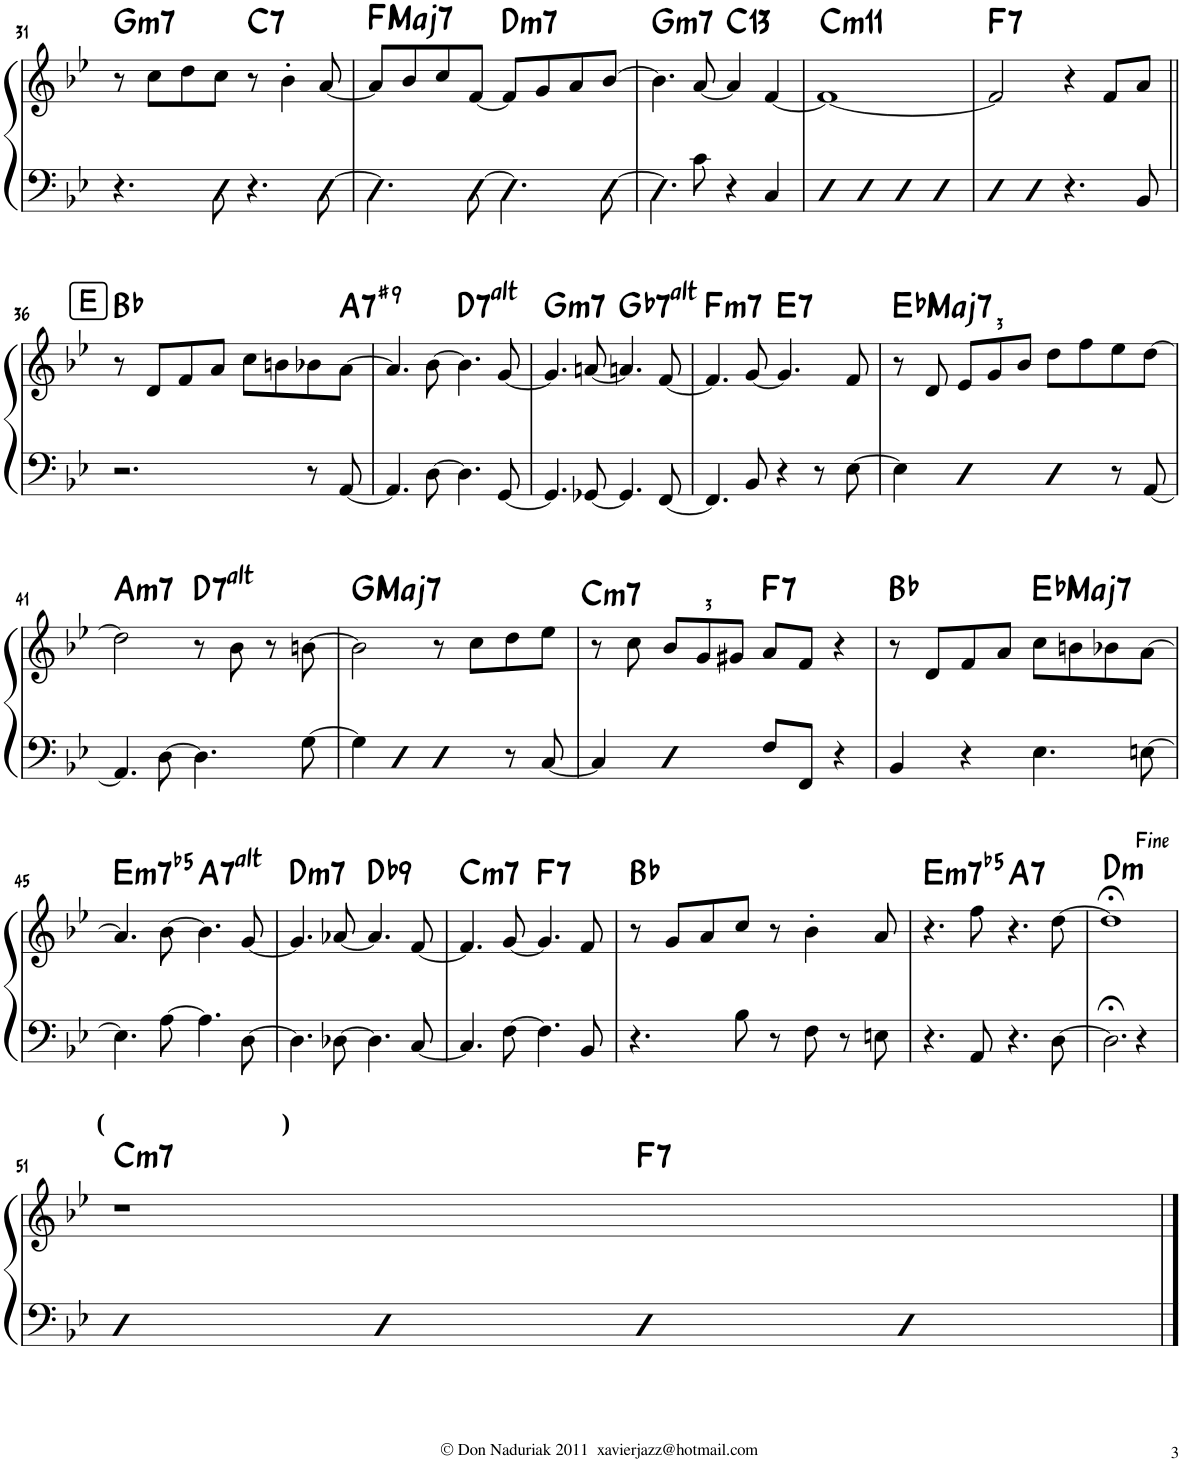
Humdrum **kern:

**kern	**kern	**harte
*part1	*part1	*part1
*staff2	*staff1	*
*I"Piano	*	*
*I'Pno	*	*
!!LO:PB:g=z
*clefF4	*clefG2	*
*k[b-e-]	*k[b-e-]	*
*M4/4	*M4/4	*
=31	=31	=31
!	!	!LO:H:kt=m7
4.r	8r	G:min7
.	8cc\L	.
.	8dd\	.
8D\	8cc\J	.
!	!	!LO:H:kt=7
4.r	8r	C:7
.	4b-'\	.
[8D\	[8a/	.
=32	=32	=32
!	!	!LO:H:kt=Maj7
4.D\]	8a/L]	F:maj7
.	8b-/	.
.	8cc/	.
[8D\	[8f/J	.
!	!	!LO:H:kt=m7
4.D\]	8f/L]	D:min7
.	8g/	.
.	8a/	.
[8D\	[8b-/J	.
=33	=33	=33
!	!	!LO:H:kt=m7
4.D\]	4.b-\]	G:min7
8c\	[8a/	.
!	!	!LO:H:kt=13
4r	4a/]	C:9(11,13)
4C/	[4f/	.
=34	=34	=34
!	!	!LO:H:kt=m11
4D	1f_	C:min9(11)
4D	.	.
4D	.	.
4D	.	.
=35	=35	=35
!	!	!LO:H:kt=7
4D	2f/]	F:7
4D	.	.
4.r	4r	.
.	8f/L	.
8BB-/	8a/J	.
!!LO:LB:g=z
=36||	=36||	=36||
!	!	!LO:H:kt=N.C.
2.r	8r	N
.	8d/L	.
.	8f/	.
.	8a/J	.
.	8cc\L	.
.	8bn\	.
8r	8b-X\	.
!	!	!LO:H:kt=7
[8AA/	[8a\J	A:7(#9)
=37	=37	=37
4.AA/]	4.a/]	.
[8D\	[8b-\	.
!	!	!LO:H:kt=7
4.D\]	4.b-\]	D:(3,b5,#5,b7,b9,#9)
[8GG/	[8g/	.
=38	=38	=38
!	!	!LO:H:kt=m7
4.GG/]	4.g/]	G:min7
[8GG-X/	[8an/	.
!	!	!LO:H:kt=7
4.GG-/]	4.an/]	Gb:(3,b5,#5,b7,b9,#9)
[8FF/	[8f/	.
=39	=39	=39
!	!	!LO:H:kt=m7
4.FF/]	4.f/]	F:min7
8BB-/	[8g/	.
!	!	!LO:H:kt=7
4r	4.g/]	E:7
8r	.	.
[8E-\	8f/	.
=40	=40	=40
!	!	!LO:H:kt=Maj7
4E-\]	8r	Eb:maj7
.	8d/	.
*	*Xbrackettup	*
4D	12e-/L	.
.	12g/	.
.	12b-/J	.
4D	8dd\L	.
.	8ff\	.
8r	8ee-\	.
[8AA/	[8dd\J	.
!!LO:LB:g=z
=41	=41	=41
!	!	!LO:H:kt=m7
4.AA/]	2dd\]	A:min7
[8D\	.	.
!	!	!LO:H:kt=7
4.D\]	8r	D:(3,b5,#5,b7,b9,#9)
.	8b-\	.
.	8r	.
[8G\	[8bn\	.
=42	=42	=42
!	!	!LO:H:kt=Maj7
4G\]	2b\]	G:maj7
4D	.	.
4D	8r	.
.	8cc\L	.
8r	8dd\	.
[8C/	8ee-\J	.
=43	=43	=43
!	!	!LO:H:kt=m7
4C/]	8r	C:min7
.	8cc\	.
4D	12b-/L	.
.	12g/	.
.	12g#X/J	.
!	!	!LO:H:kt=7
8F/L	8a/L	F:7
8FF/J	8f/J	.
4r	4r	.
=44	=44	=44
!	!	!LO:H:kt=N.C.
4BB-/	8r	N
.	8d/L	.
4r	8f/	.
.	8a/J	.
!	!	!LO:H:kt=Maj7
4.E-\	8cc\L	Eb:maj7
.	8bn\	.
.	8b-X\	.
[8En\	[8a\J	.
!!LO:LB:g=z
=45	=45	=45
!	!	!LO:H:kt=m7b5
4.E\]	4.a/]	E:hdim7
[8A\	[8b-\	.
!	!	!LO:H:kt=7
4.A\]	4.b-\]	A:(3,b5,#5,b7,b9,#9)
[8D\	[8g/	.
=46	=46	=46
!	!	!LO:H:kt=m7
4.D\]	4.g/]	D:min7
[8D-X\	[8a-X/	.
!	!	!LO:H:kt=9
4.D-\]	4.a-/]	Db:9
[8C/	[8f/	.
=47	=47	=47
!	!	!LO:H:kt=m7
4.C/]	4.f/]	C:min7
[8F\	[8g/	.
!	!	!LO:H:kt=7
4.F\]	4.g/]	F:7
8BB-/	8f/	.
=48	=48	=48
!	!	!LO:H:kt=N.C.
4.r	8r	N
.	8g/L	.
.	8a/	.
8B-\	8cc/J	.
8r	8r	.
8F\	4b-'\	.
8r	.	.
8En\	8a/	.
=49	=49	=49
!	!	!LO:H:kt=m7b5
4.r	4.r	E:hdim7
8AA/	8ff\	.
!	!	!LO:H:kt=7
4.r	4.r	A:7
[8D\	[8dd\	.
=50	=50	=50
!	!	!LO:H:kt=m
2.D;<\]	1dd;<]	D:min
4r	.	.
!!LO:LB:g=z
=51	=51	=51
!	!LO:TX:a:B:t=(                            )	!LO:H:kt=m7
*	*^	*
4D	1r	2ryy	C:min7
4D	.	.	.
!	!	!	!LO:H:kt=7
4D	.	2ryy	F:7
4D	.	.	.
*	*v	*v	*
==	==	==
*-	*-	*-
